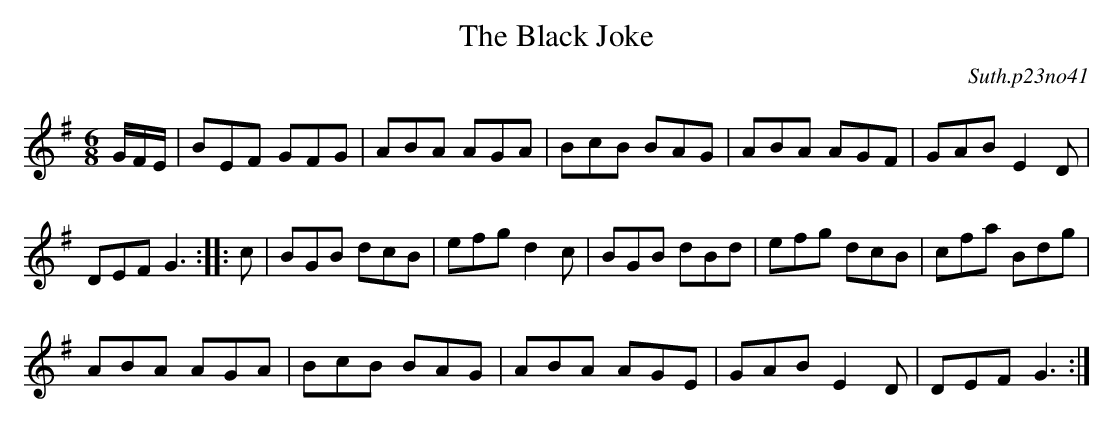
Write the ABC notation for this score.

X:1
T:The Black Joke
C:Suth.p23no41
M:6/8
L:1/8
K:G
G/F/E/|BEF GFG|ABA AGA|BcB BAG|ABA AGF|GAB E2D|
DEF G3::c|BGB dcB|efg d2c|BGB dBd|efg dcB|cfa Bdg|
ABA AGA|BcB BAG|ABA AGE|GAB E2D|DEF G3:|
